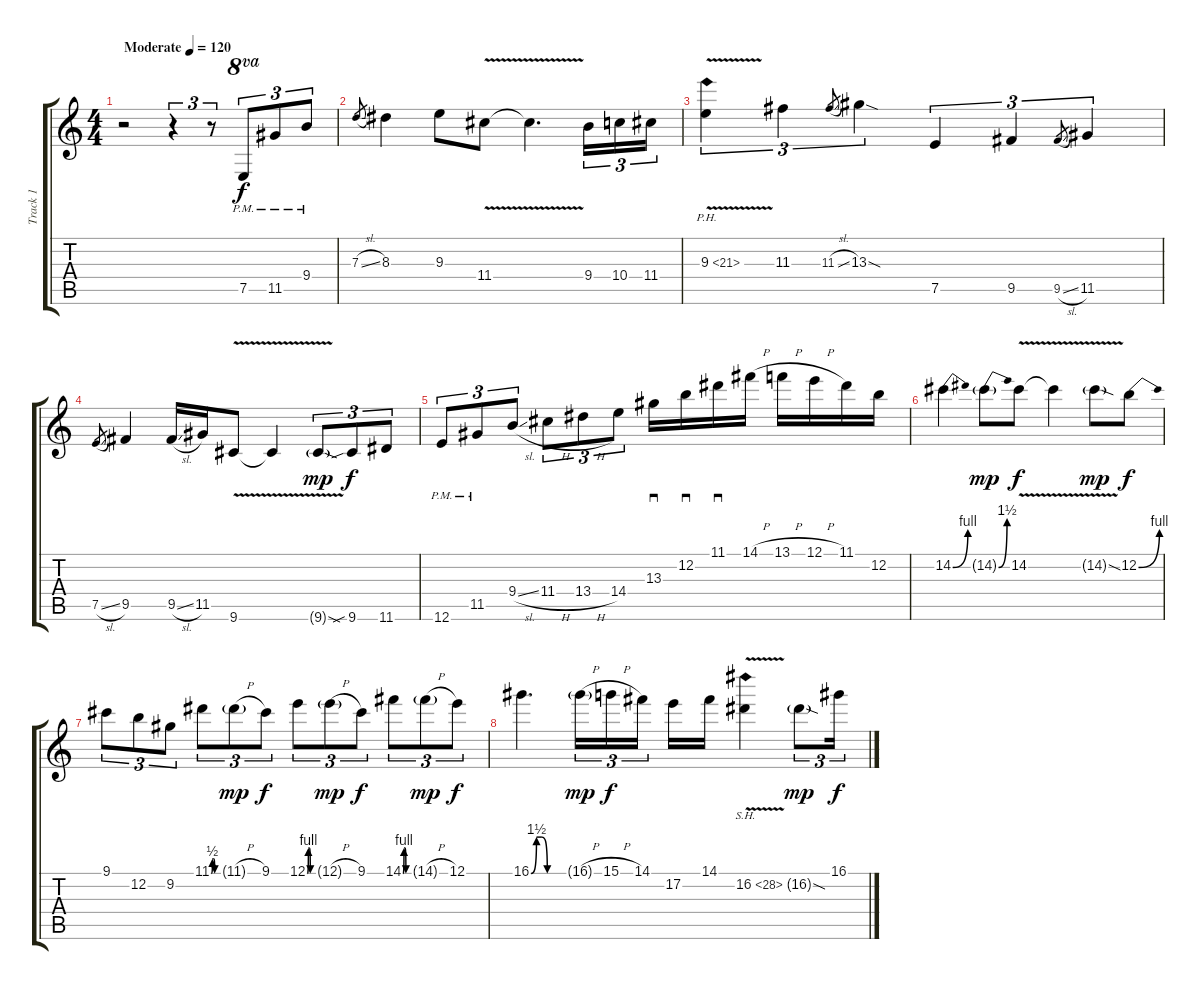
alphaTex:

\track ("Track 1" "Track 1") {instrument distortionguitar}
\staff {score tabs}
\tuning (E4 B3 G3 D3 A2 E2) {hide}
\ts (4 4)
\tempo (120 "Moderate")
\clef g2
\ks c
r.2{dy f instrument distortionguitar} r.4{tu (3 2)} r.8{tu (3 2)} 7.5{pm}.8{tu (3 2) ot 8va} 11.5{pm}.8{tu (3 2)} 9.4{pm}.8{tu (3 2)} |
7.3{sl}.8{gr} 8.3.4 9.3.8 11.4{v}.8 11.4{t}.4{d} 9.4.16{tu (3 2)} 10.4.16{tu (3 2)} 11.4.16{tu (3 2)} |
9.3{ph 12 v}.4{tu (3 2)} 11.3.4{tu (3 2)} 11.3{sl}.8{gr} 13.3{sod}.4{tu (3 2)} 7.5.4{tu (3 2)} 9.5.4{tu (3 2)} 9.5{sl}.8{gr} 11.5.4{tu (3 2)} |
7.5{sl}.8{gr} 9.5.4 9.5{sl}.16 11.5.16 9.6{v}.8 9.6{t}.4 9.6{v sod g}.8{tu (3 2) dy mp} 9.6{sib}.8{tu (3 2) dy f} 11.6.8{tu (3 2)} |
12.6{pm}.8{tu (3 2)} 11.5{pm}.8{tu (3 2)} 9.4{sl}.8{tu (3 2)} 11.4{h}.8{tu (3 2)} 13.4{h}.8{tu (3 2)} 14.4.8{tu (3 2)} 13.3.16{sd} 12.2.16{sd} 11.1.16{sd} 14.1{h}.16 13.1{h}.16 12.1{h}.16 11.1.16 12.2.16 |
14.2{be (bend 0 0 60 4)}.4 14.2{be (bend 0 0 60 6) g}.8{dy mp} 14.2{v}.8{dy f} 14.2{t}.4 14.2{v sod g}.8{dy mp} 12.2{be (bend 0 0 60 4)}.8{dy f} |
9.1.8{tu (3 2)} 12.2.8{tu (3 2)} 9.2.8{tu (3 2)} 11.1{be (custom 0 0 10 2 20 2 30 0 60 0)}.8{tu (3 2)} 11.1{h g}.8{tu (3 2) dy mp} 9.1.8{tu (3 2) dy f} 12.1{be (custom 0 0 10 4 20 4 30 0 60 0)}.8{tu (3 2)} 12.1{h g}.8{tu (3 2) dy mp} 9.1.8{tu (3 2) dy f} 14.1{be (custom 0 0 10 4 20 4 30 0 60 0)}.8{tu (3 2)} 14.1{h g}.8{tu (3 2) dy mp} 12.1.8{tu (3 2) dy f} |
16.1{be (custom 0 0 10 6 20 6 30 0 60 0)}.4{d} 16.1{h g}.16{tu (3 2) dy mp} 15.1{h}.16{tu (3 2) dy f} 14.1.16{tu (3 2)} 17.2.16 14.1.16 16.2{sh 12 v}.4 16.2{sod g}.8{tu (3 2) dy mp} 16.1.16{tu (3 2) dy f}
